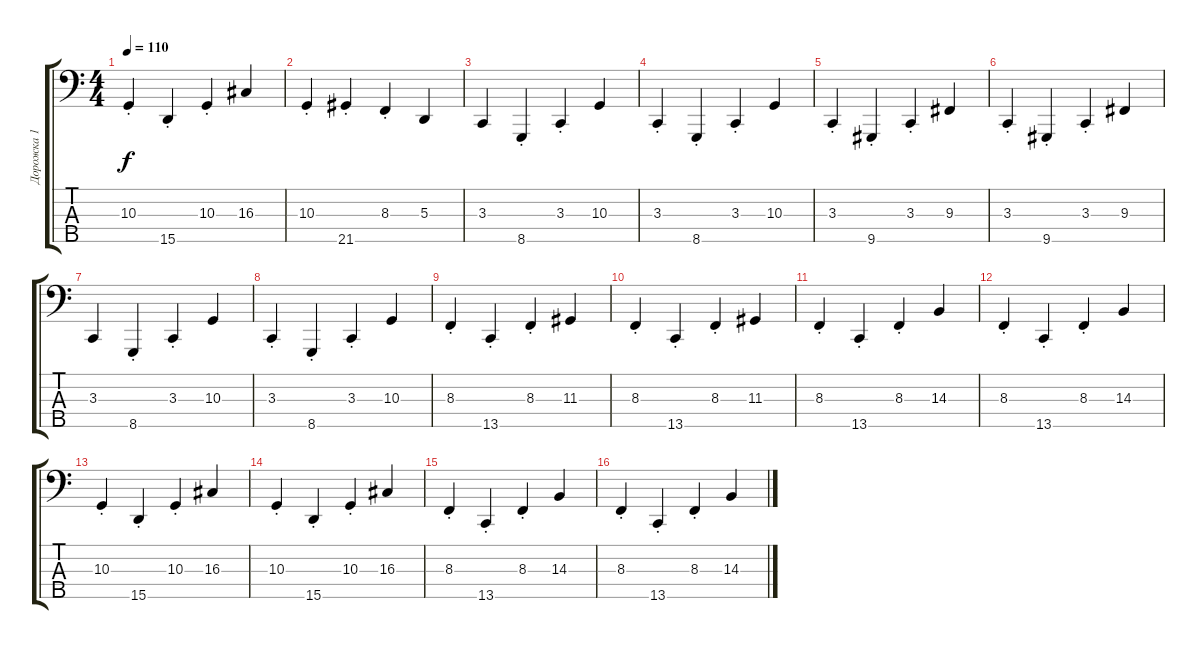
\track ("Дорожка 1" "Дорожка 1") {instrument electricgrandpiano}
\staff {score tabs}
\tuning (G2 D2 A1 E1 B0) {hide}
\ts (4 4)
\tempo 110
\clef f4
\ks c
10.3{st}.4{dy f} 15.5{st}.4 10.3{st}.4 16.3.4 |
10.3{st}.4 21.5{st}.4 8.3{st}.4 5.3.4 |
3.3.4 8.5{st}.4 3.3{st}.4 10.3.4 |
3.3{st}.4 8.5{st}.4 3.3{st}.4 10.3.4 |
3.3{st}.4 9.5{st}.4 3.3{st}.4 9.3.4 |
3.3{st}.4 9.5{st}.4 3.3{st}.4 9.3.4 |
3.3.4 8.5{st}.4 3.3{st}.4 10.3.4 |
3.3{st}.4 8.5{st}.4 3.3{st}.4 10.3.4 |
8.3{st}.4 13.5{st}.4 8.3{st}.4 11.3.4 |
8.3{st}.4 13.5{st}.4 8.3{st}.4 11.3.4 |
8.3{st}.4 13.5{st}.4 8.3{st}.4 14.3.4 |
8.3{st}.4 13.5{st}.4 8.3{st}.4 14.3.4 |
10.3{st}.4 15.5{st}.4 10.3{st}.4 16.3.4 |
10.3{st}.4 15.5{st}.4 10.3{st}.4 16.3.4 |
8.3{st}.4 13.5{st}.4 8.3{st}.4 14.3.4 |
8.3{st}.4 13.5{st}.4 8.3{st}.4 14.3.4
